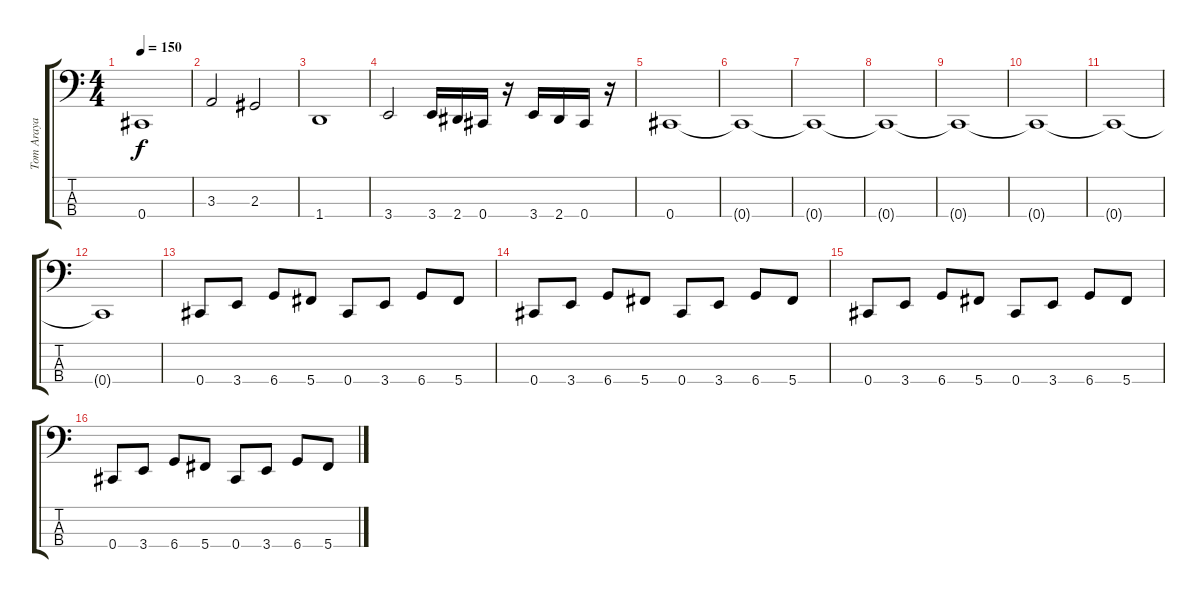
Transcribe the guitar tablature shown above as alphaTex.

\track ("Tom Araya" "Tom Araya") {instrument electricbasspick}
\staff {score tabs}
\tuning (E2 B1 Gb1 Db1) {hide}
\ts (4 4)
\tempo 150
\clef f4
\ks c
0.4.1{dy f} |
3.3.2 2.3.2 |
1.4.1 |
3.4.2 3.4.16 2.4.16 0.4.16 r.16 3.4.16 2.4.16 0.4.16 r.16 |
0.4.1 |
0.4{t}.1 |
0.4{t}.1 |
0.4{t}.1 |
0.4{t}.1 |
0.4{t}.1 |
0.4{t}.1 |
0.4{t}.1 |
0.4.8 3.4.8 6.4.8 5.4.8 0.4.8 3.4.8 6.4.8 5.4.8 |
0.4.8 3.4.8 6.4.8 5.4.8 0.4.8 3.4.8 6.4.8 5.4.8 |
0.4.8 3.4.8 6.4.8 5.4.8 0.4.8 3.4.8 6.4.8 5.4.8 |
0.4.8 3.4.8 6.4.8 5.4.8 0.4.8 3.4.8 6.4.8 5.4.8
